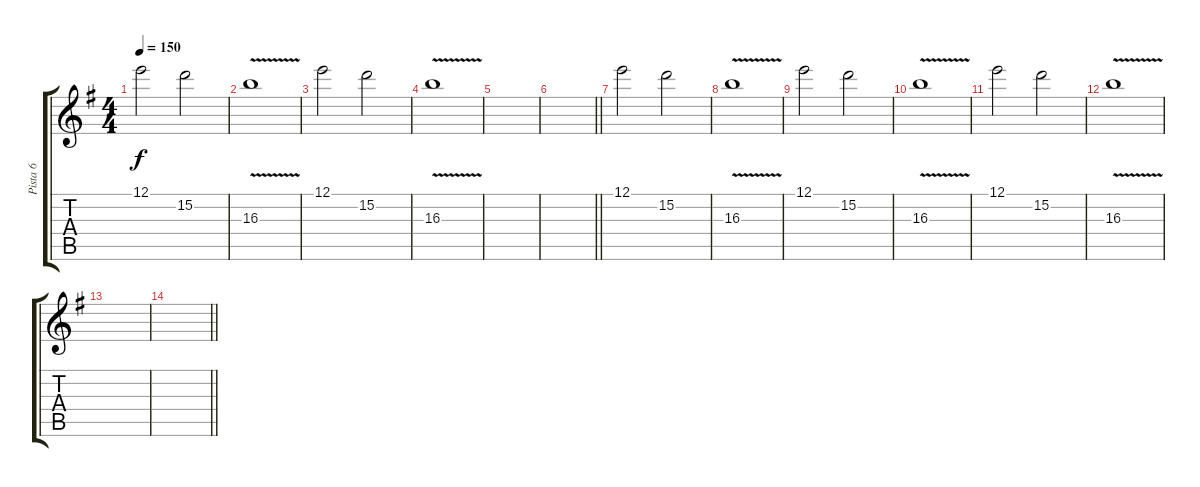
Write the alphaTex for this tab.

\track ("Pista 6" "Pista 6") {instrument electricguitarclean}
\staff {score tabs}
\tuning (E4 B3 G3 D3 A2 E2) {hide}
\ts (4 4)
\tempo 150
\clef g2
\ks g
12.1.2{dy f} 15.2.2 |
16.3{v}.1 |
12.1.2 15.2.2 |
16.3{v}.1 |
|
\barLineRight lightlight
|
12.1.2 15.2.2 |
16.3{v}.1 |
12.1.2 15.2.2 |
16.3{v}.1 |
12.1.2 15.2.2 |
16.3{v}.1 |
|
\barLineRight lightlight
